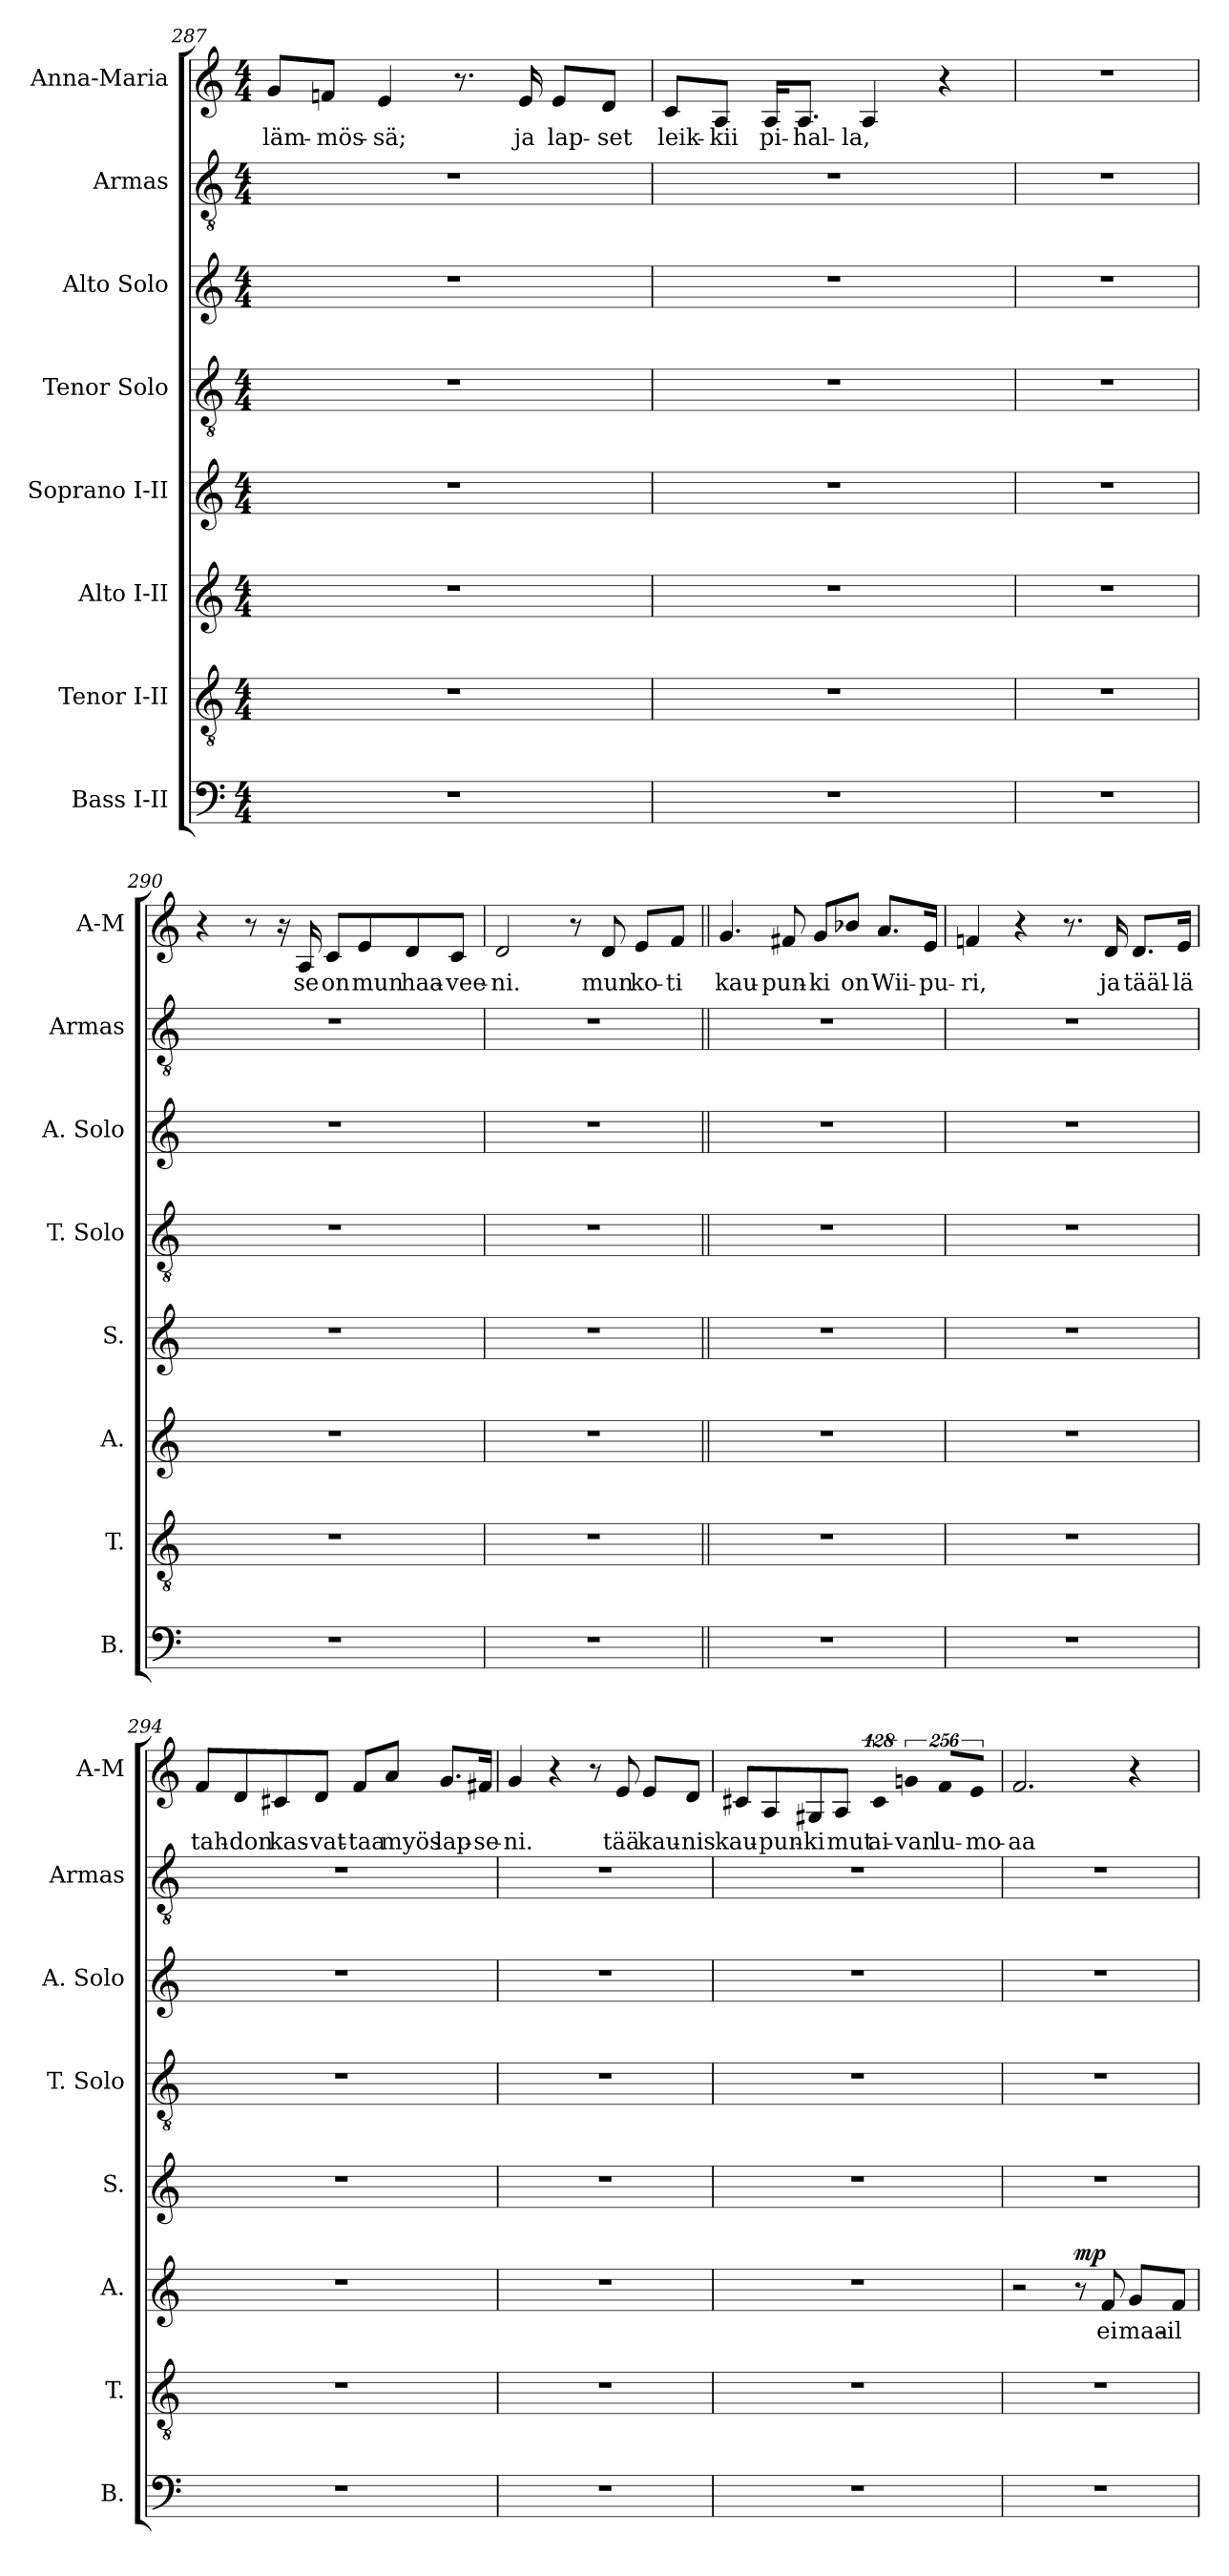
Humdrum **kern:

**kern	**kern	**kern	**text	**dynam	**kern	**kern	**kern	**kern	**kern	**text
*part8	*part7	*part6	*part6	*part6	*part5	*part4	*part3	*part2	*part1	*part1
*staff8	*staff7	*staff6	*staff6	*staff6	*staff5	*staff4	*staff3	*staff2	*staff1	*staff1
*I"Bass I-II	*I"Tenor I-II	*I"Alto I-II	*	*	*I"Soprano I-II	*I"Tenor Solo	*I"Alto Solo	*I"Armas	*I"Anna-Maria	*
*I'B.	*I'T.	*I'A.	*	*	*I'S.	*I'T. Solo	*I'A. Solo	*I'Armas	*I'A-M	*
!!LO:LB:g=z
*clefF4	*clefGv2	*clefG2	*	*	*clefG2	*clefGv2	*clefG2	*clefGv2	*clefG2	*
*	*ITrd7c12	*	*	*	*	*ITrd7c12	*	*ITrd7c12	*	*
*k[]	*k[]	*k[]	*	*	*k[]	*k[]	*k[]	*k[]	*k[]	*
*C:	*C:	*C:	*	*	*C:	*C:	*C:	*C:	*C:	*
*M4/4	*M4/4	*M4/4	*	*	*M4/4	*M4/4	*M4/4	*M4/4	*M4/4	*
=287	=287	=287	=287	=287	=287	=287	=287	=287	=287	=287
!	!	!	!	!	!	!	!	!	!	!LO:LY:b:color=#000000
1r	1r	1r	.	.	1r	1r	1r	1r	8gi/L	läm-
!	!	!	!	!	!	!	!	!	!	!LO:LY:b:color=#000000
.	.	.	.	.	.	.	.	.	8fni/J	-mös-
!	!	!	!	!	!	!	!	!	!	!LO:LY:b:color=#000000
.	.	.	.	.	.	.	.	.	4ei/	-sä;
.	.	.	.	.	.	.	.	.	8.r	.
!	!	!	!	!	!	!	!	!	!	!LO:LY:b:color=#000000
.	.	.	.	.	.	.	.	.	16ei/	ja
!	!	!	!	!	!	!	!	!	!	!LO:LY:b:color=#000000
.	.	.	.	.	.	.	.	.	8ei/L	lap-
!	!	!	!	!	!	!	!	!	!	!LO:LY:b:color=#000000
.	.	.	.	.	.	.	.	.	8di/J	-set
=288	=288	=288	=288	=288	=288	=288	=288	=288	=288	=288
!	!	!	!	!	!	!	!	!	!	!LO:LY:b:color=#000000
1r	1r	1r	.	.	1r	1r	1r	1r	8ci/L	leik-
!	!	!	!	!	!	!	!	!	!	!LO:LY:b:color=#000000
.	.	.	.	.	.	.	.	.	8Ai/J	-kii
!	!	!	!	!	!	!	!	!	!	!LO:LY:b:color=#000000
.	.	.	.	.	.	.	.	.	16Ai/KL	pi-
!	!	!	!	!	!	!	!	!	!	!LO:LY:b:color=#000000
.	.	.	.	.	.	.	.	.	8.Ai/J	-hal-
!	!	!	!	!	!	!	!	!	!	!LO:LY:b:color=#000000
.	.	.	.	.	.	.	.	.	4Ai/	-la,
.	.	.	.	.	.	.	.	.	4r	.
=289	=289	=289	=289	=289	=289	=289	=289	=289	=289	=289
1r	1r	1r	.	.	1r	1r	1r	1r	1r	.
=290	=290	=290	=290	=290	=290	=290	=290	=290	=290	=290
1r	1r	1r	.	.	1r	1r	1r	1r	4r	.
.	.	.	.	.	.	.	.	.	8r	.
.	.	.	.	.	.	.	.	.	16r	.
!	!	!	!	!	!	!	!	!	!	!LO:LY:b:color=#000000
.	.	.	.	.	.	.	.	.	16Ai/	se
!	!	!	!	!	!	!	!	!	!	!LO:LY:b:color=#000000
.	.	.	.	.	.	.	.	.	8ci/L	on
!	!	!	!	!	!	!	!	!	!	!LO:LY:b:color=#000000
.	.	.	.	.	.	.	.	.	8ei/	mun
!	!	!	!	!	!	!	!	!	!	!LO:LY:b:color=#000000
.	.	.	.	.	.	.	.	.	8di/	haa-
!	!	!	!	!	!	!	!	!	!	!LO:LY:b:color=#000000
.	.	.	.	.	.	.	.	.	8ci/J	-vee-
=291	=291	=291	=291	=291	=291	=291	=291	=291	=291	=291
!	!	!	!	!	!	!	!	!	!	!LO:LY:b:color=#000000
1r	1r	1r	.	.	1r	1r	1r	1r	2di/	-ni.
.	.	.	.	.	.	.	.	.	8r	.
!	!	!	!	!	!	!	!	!	!	!LO:LY:b:color=#000000
.	.	.	.	.	.	.	.	.	8di/	mun
!	!	!	!	!	!	!	!	!	!	!LO:LY:b:color=#000000
.	.	.	.	.	.	.	.	.	8ei/L	ko-
!	!	!	!	!	!	!	!	!	!	!LO:LY:b:color=#000000
.	.	.	.	.	.	.	.	.	8fi/J	-ti
!!LO:LB:g=z
=292||	=292||	=292||	=292||	=292||	=292||	=292||	=292||	=292||	=292||	=292||
!	!	!	!	!	!	!	!	!	!	!LO:LY:b:color=#000000
1r	1r	1r	.	.	1r	1r	1r	1r	4.gi/	kau-
!	!	!	!	!	!	!	!	!	!	!LO:LY:b:color=#000000
.	.	.	.	.	.	.	.	.	8f#Xi/	-pun-
!	!	!	!	!	!	!	!	!	!	!LO:LY:b:color=#000000
.	.	.	.	.	.	.	.	.	8gi/L	-ki
!	!	!	!	!	!	!	!	!	!	!LO:LY:b:color=#000000
.	.	.	.	.	.	.	.	.	8b-Xi/J	on
!	!	!	!	!	!	!	!	!	!	!LO:LY:b:color=#000000
.	.	.	.	.	.	.	.	.	8.ai/L	Wii-
!	!	!	!	!	!	!	!	!	!	!LO:LY:b:color=#000000
.	.	.	.	.	.	.	.	.	16ei/Jk	-pu-
=293	=293	=293	=293	=293	=293	=293	=293	=293	=293	=293
!	!	!	!	!	!	!	!	!	!	!LO:LY:b:color=#000000
1r	1r	1r	.	.	1r	1r	1r	1r	4fni/	-ri,
.	.	.	.	.	.	.	.	.	4r	.
.	.	.	.	.	.	.	.	.	8.r	.
!	!	!	!	!	!	!	!	!	!	!LO:LY:b:color=#000000
.	.	.	.	.	.	.	.	.	16di/	ja
!	!	!	!	!	!	!	!	!	!	!LO:LY:b:color=#000000
.	.	.	.	.	.	.	.	.	8.di/L	tääl-
!	!	!	!	!	!	!	!	!	!	!LO:LY:b:color=#000000
.	.	.	.	.	.	.	.	.	16ei/Jk	-lä
=294	=294	=294	=294	=294	=294	=294	=294	=294	=294	=294
!	!	!	!	!	!	!	!	!	!	!LO:LY:b:color=#000000
1r	1r	1r	.	.	1r	1r	1r	1r	8fi/L	tah-
!	!	!	!	!	!	!	!	!	!	!LO:LY:b:color=#000000
.	.	.	.	.	.	.	.	.	8di/	-don
!	!	!	!	!	!	!	!	!	!	!LO:LY:b:color=#000000
.	.	.	.	.	.	.	.	.	8c#Xi/	kas-
!	!	!	!	!	!	!	!	!	!	!LO:LY:b:color=#000000
.	.	.	.	.	.	.	.	.	8di/J	-vat-
!	!	!	!	!	!	!	!	!	!	!LO:LY:b:color=#000000
.	.	.	.	.	.	.	.	.	8fi/L	-taa
!	!	!	!	!	!	!	!	!	!	!LO:LY:b:color=#000000
.	.	.	.	.	.	.	.	.	8ai/J	myös
!	!	!	!	!	!	!	!	!	!	!LO:LY:b:color=#000000
.	.	.	.	.	.	.	.	.	8.gi/L	lap-
!	!	!	!	!	!	!	!	!	!	!LO:LY:b:color=#000000
.	.	.	.	.	.	.	.	.	16f#Xi/Jk	-se-
=295	=295	=295	=295	=295	=295	=295	=295	=295	=295	=295
!	!	!	!	!	!	!	!	!	!	!LO:LY:b:color=#000000
1r	1r	1r	.	.	1r	1r	1r	1r	4gi/	-ni.
.	.	.	.	.	.	.	.	.	4r	.
.	.	.	.	.	.	.	.	.	8r	.
!	!	!	!	!	!	!	!	!	!	!LO:LY:b:color=#000000
.	.	.	.	.	.	.	.	.	8ei/	tää
!	!	!	!	!	!	!	!	!	!	!LO:LY:b:color=#000000
.	.	.	.	.	.	.	.	.	8ei/L	kau-
!	!	!	!	!	!	!	!	!	!	!LO:LY:b:color=#000000
.	.	.	.	.	.	.	.	.	8di/J	-nis
=296	=296	=296	=296	=296	=296	=296	=296	=296	=296	=296
!	!	!	!	!	!	!	!	!	!	!LO:LY:b:color=#000000
1r	1r	1r	.	.	1r	1r	1r	1r	8c#Xi/L	kau-
!	!	!	!	!	!	!	!	!	!	!LO:LY:b:color=#000000
.	.	.	.	.	.	.	.	.	8Ai/	-pun-
!	!	!	!	!	!	!	!	!	!	!LO:LY:b:color=#000000
.	.	.	.	.	.	.	.	.	8G#Xi/	-ki
!	!	!	!	!	!	!	!	!	!	!LO:LY:b:color=#000000
.	.	.	.	.	.	.	.	.	8Ai/J	mut
!	!	!	!	!	!	!	!	!	!LO:N:vis=4	!
!	!	!	!	!	!	!	!	!	!	!LO:LY:b:color=#000000
.	.	.	.	.	.	.	.	.	512%85c#i/	ai-
!	!	!	!	!	!	!	!	!	!LO:N:vis=4	!
!	!	!	!	!	!	!	!	!	!	!LO:LY:b:color=#000000
.	.	.	.	.	.	.	.	.	1024%171gni/	-van
!	!	!	!	!	!	!	!	!	!LO:N:vis=8	!
!	!	!	!	!	!	!	!	!	!	!LO:LY:b:color=#000000
.	.	.	.	.	.	.	.	.	1024%85fi/L	lu-
!	!	!	!	!	!	!	!	!	!LO:N:vis=8	!
!	!	!	!	!	!	!	!	!	!	!LO:LY:b:color=#000000
.	.	.	.	.	.	.	.	.	512%43ei/J	-mo-
=297	=297	=297	=297	=297	=297	=297	=297	=297	=297	=297
!	!	!	!	!	!	!	!	!	!	!LO:LY:b:color=#000000
1r	1r	2r	.	.	1r	1r	1r	1r	2.fi/	-aa
.	.	8r	.	mp	.	.	.	.	.	.
!	!	!	!LO:LY:b:color=#000000	!	!	!	!	!	!	!
.	.	8fi/	ei	.	.	.	.	.	.	.
!	!	!	!LO:LY:b:color=#000000	!	!	!	!	!	!	!
.	.	8gi/L	maa-	.	.	.	.	.	4r	.
!	!	!	!LO:LY:b:color=#000000	!	!	!	!	!	!	!
.	.	8fi/J	-il-	.	.	.	.	.	.	.
=	=	=	=	=	=	=	=	=	=	=
*-	*-	*-	*-	*-	*-	*-	*-	*-	*-	*-
